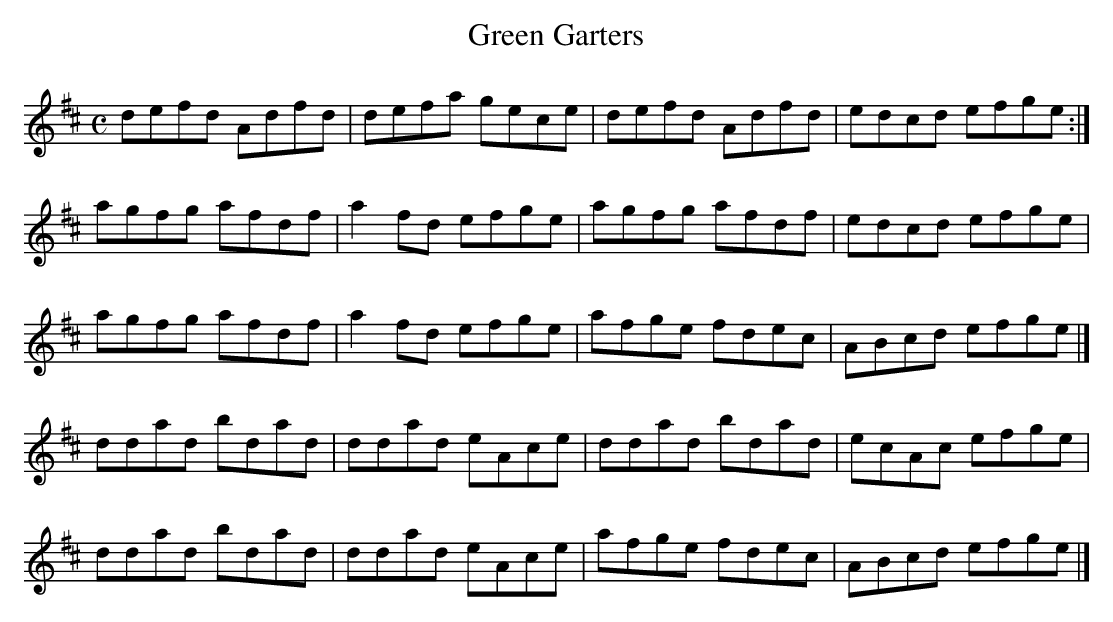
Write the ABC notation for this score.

X:1
T:Green Garters
M:C
L:1/8
K:D Major
defd Adfd|defa gece|defd Adfd|edcd efge:|!
agfg afdf|a2fd efge|agfg afdf|edcd efge|!
agfg afdf|a2fd efge|afge fdec|ABcd efge|]!
ddad bdad|ddad eAce|ddad bdad|ecAc efge|!
ddad bdad|ddad eAce|afge fdec|ABcd efge|]!
